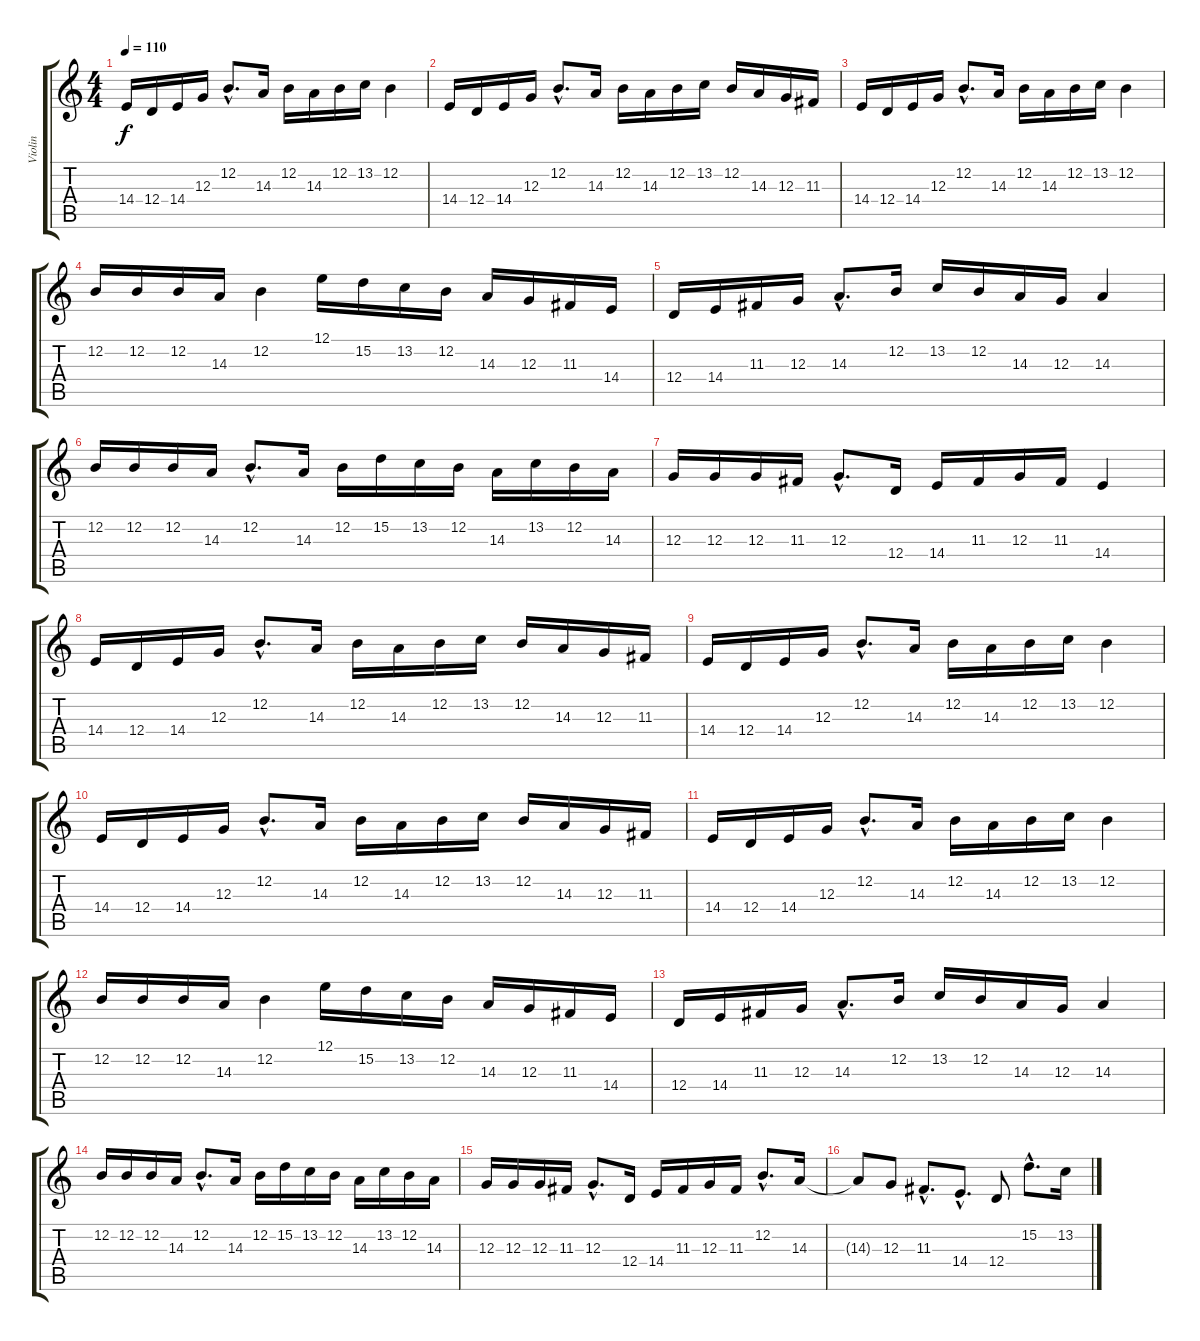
\track ("Violin" "Violin") {instrument violin}
\staff {score tabs}
\tuning (E4 B3 G3 D3 A2 E2) {hide}
\ts (4 4)
\tempo 110
\clef g2
\ks c
14.4.16{dy f} 12.4.16 14.4.16 12.3.16 12.2{hac}.8{d} 14.3.16 12.2.16 14.3.16 12.2.16 13.2.16 12.2.4 |
14.4.16 12.4.16 14.4.16 12.3.16 12.2{hac}.8{d} 14.3.16 12.2.16 14.3.16 12.2.16 13.2.16 12.2.16 14.3.16 12.3.16 11.3.16 |
14.4.16 12.4.16 14.4.16 12.3.16 12.2{hac}.8{d} 14.3.16 12.2.16 14.3.16 12.2.16 13.2.16 12.2.4 |
12.2.16 12.2.16 12.2.16 14.3.16 12.2.4 12.1.16 15.2.16 13.2.16 12.2.16 14.3.16 12.3.16 11.3.16 14.4.16 |
12.4.16 14.4.16 11.3.16 12.3.16 14.3{hac}.8{d} 12.2.16 13.2.16 12.2.16 14.3.16 12.3.16 14.3.4 |
12.2.16 12.2.16 12.2.16 14.3.16 12.2{hac}.8{d} 14.3.16 12.2.16 15.2.16 13.2.16 12.2.16 14.3.16 13.2.16 12.2.16 14.3.16 |
12.3.16 12.3.16 12.3.16 11.3.16 12.3{hac}.8{d} 12.4.16 14.4.16 11.3.16 12.3.16 11.3.16 14.4.4 |
14.4.16 12.4.16 14.4.16 12.3.16 12.2{hac}.8{d} 14.3.16 12.2.16 14.3.16 12.2.16 13.2.16 12.2.16 14.3.16 12.3.16 11.3.16 |
14.4.16 12.4.16 14.4.16 12.3.16 12.2{hac}.8{d} 14.3.16 12.2.16 14.3.16 12.2.16 13.2.16 12.2.4 |
14.4.16 12.4.16 14.4.16 12.3.16 12.2{hac}.8{d} 14.3.16 12.2.16 14.3.16 12.2.16 13.2.16 12.2.16 14.3.16 12.3.16 11.3.16 |
14.4.16 12.4.16 14.4.16 12.3.16 12.2{hac}.8{d} 14.3.16 12.2.16 14.3.16 12.2.16 13.2.16 12.2.4 |
12.2.16 12.2.16 12.2.16 14.3.16 12.2.4 12.1.16 15.2.16 13.2.16 12.2.16 14.3.16 12.3.16 11.3.16 14.4.16 |
12.4.16 14.4.16 11.3.16 12.3.16 14.3{hac}.8{d} 12.2.16 13.2.16 12.2.16 14.3.16 12.3.16 14.3.4 |
12.2.16 12.2.16 12.2.16 14.3.16 12.2{hac}.8{d} 14.3.16 12.2.16 15.2.16 13.2.16 12.2.16 14.3.16 13.2.16 12.2.16 14.3.16 |
12.3.16 12.3.16 12.3.16 11.3.16 12.3{hac}.8{d} 12.4.16 14.4.16 11.3.16 12.3.16 11.3.16 12.2{hac}.8{d} 14.3.16 |
14.3{t}.8 12.3.8 11.3{hac}.8{d} 14.4{hac}.8{d} 12.4.8 15.2{hac}.8{d} 13.2.16
